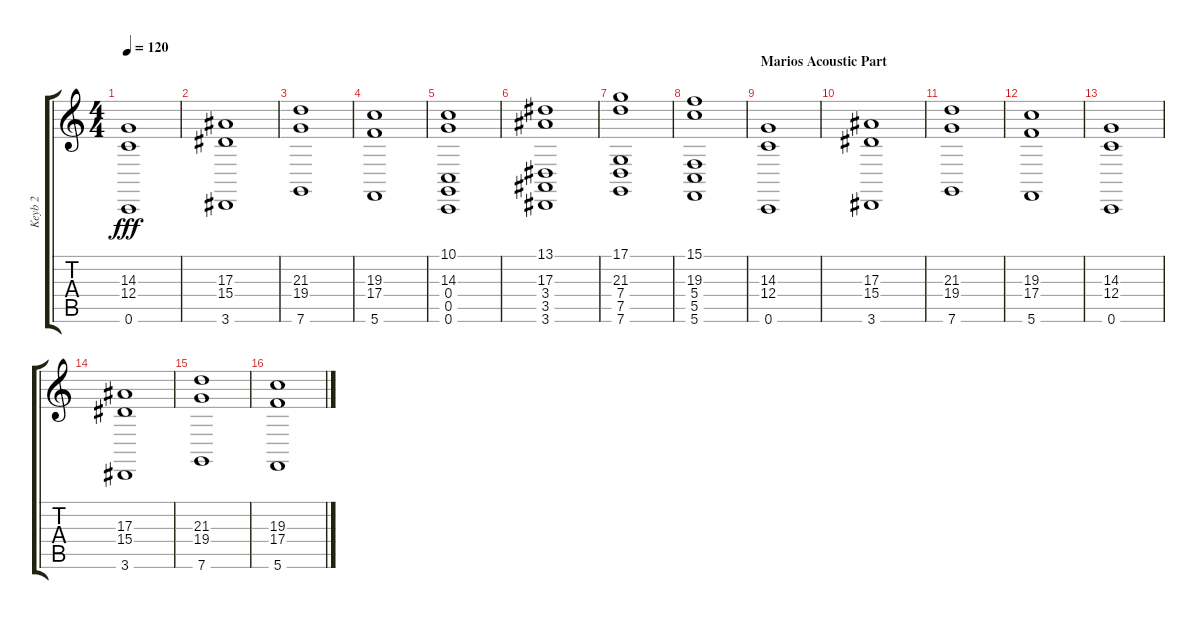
\track ("Keyb 2" "Keyb 2") {instrument stringensemble2}
\staff {score tabs}
\tuning (D4 A3 F3 C3 G2 C2) {hide}
\ts (4 4)
\tempo 120
\clef g2
\ks c
(14.3 12.4 0.6).1{dy fff} |
(17.3 15.4 3.6).1 |
(21.3 19.4 7.6).1 |
(19.3 17.4 5.6).1 |
(10.1 14.3 0.4 0.5 0.6).1 |
(13.1 17.3 3.4 3.5 3.6).1 |
(17.1 21.3 7.4 7.5 7.6).1 |
(15.1 19.3 5.4 5.5 5.6).1 |
\section ("" "Marios Acoustic Part  ")
(14.3 12.4 0.6).1{volume 11} |
(17.3 15.4 3.6).1 |
(21.3 19.4 7.6).1 |
(19.3 17.4 5.6).1 |
(14.3 12.4 0.6).1{volume 10} |
(17.3 15.4 3.6).1 |
(21.3 19.4 7.6).1 |
(19.3 17.4 5.6).1
